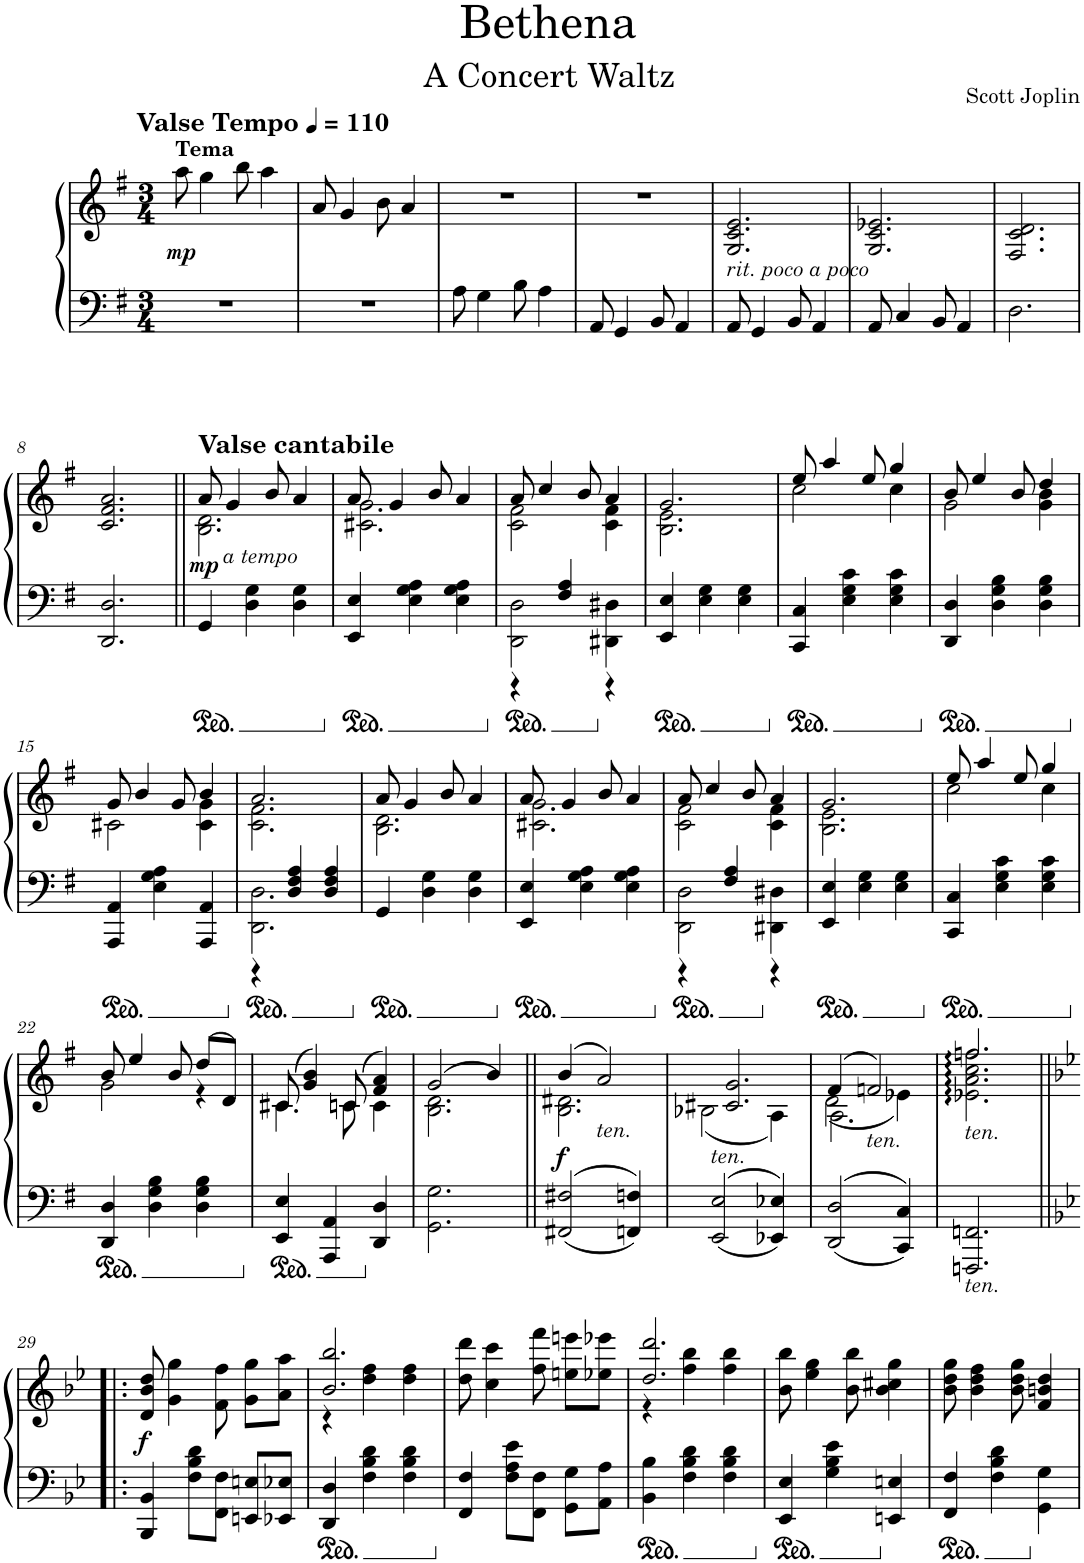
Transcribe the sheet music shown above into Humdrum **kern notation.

**kern	**kern	**dynam
*part1	*part1	*part1
*staff2	*staff1	*staff1/2
*I"Piano	*	*
*I'Pno.	*	*
*clefF4	*clefG2	*
*k[f#]	*k[f#]	*
*M3/4	*M3/4	*
*MM110	*MM110	*
=1	=1	=1
!	!LO:TX:a:B:t=Valse Tempo	!
!	!LO:TX:a:B:t=Tema	!
!	!	!LO:DY:b
2.r	8aa\	mp
.	4gg\	.
.	8bb\	.
.	4aa\	.
=2	=2	=2
2.r	8a/	.
.	4g/	.
.	8b\	.
.	4a/	.
=3	=3	=3
8A\	2.r	.
4G\	.	.
8B\	.	.
4A\	.	.
=4	=4	=4
8AA/	2.r	.
4GG/	.	.
8BB/	.	.
4AA/	.	.
=5	=5	=5
!	!LO:TX:b:i:t=rit. poco a poco	!
8AA/	2.G/ 2.c/ 2.e/	.
4GG/	.	.
8BB/	.	.
4AA/	.	.
=6	=6	=6
8AA/	2.G/ 2.c/ 2.e-X/	.
4C/	.	.
8BB/	.	.
4AA/	.	.
=7	=7	=7
2.D\	2.F#/ 2.c/ 2.d/	.
!!LO:LB:g=z
=8	=8	=8
2.DD/ 2.D/	2.c/;< 2.f#/;< 2.a/;<	.
=9||	=9||	=9||
*	*^	*
!	!LO:TX:a:B:t=Valse cantabile	!	!
!	!LO:TX:b:i:t=a tempo	!	!
!	!	!	!LO:DY:b
4GG/	8a/	2.B\ 2.d\	mp
.	4g/	.	.
4D\ 4G\	.	.	.
.	8b/	.	.
4D\ 4G\	4a/	.	.
=10	=10	=10	=10
4EE/ 4E/	8a/	2.c#X\ 2.g\	.
.	4g/	.	.
4E\ 4G\ 4A\	.	.	.
.	8b/	.	.
4E\ 4G\ 4A\	4a/	.	.
=11	=11	=11	=11
*^	*	*	*
2DD\ 2D\	4r	8a/	2c\ 2f#\	.
.	.	4cc/	.	.
.	4F#/ 4A/	.	.	.
.	.	8b/	.	.
4DD#X\ 4D#X\	4r	4a/	4c\ 4f#\	.
*v	*v	*	*	*
=12	=12	=12	=12
4EE/ 4E/	2.g/	2.B\ 2.e\	.
4E\ 4G\	.	.	.
4E\ 4G\	.	.	.
=13	=13	=13	=13
4CC/ 4C/	8ee/	2cc\	.
.	4aa/	.	.
4E\ 4G\ 4c\	.	.	.
.	8ee/	.	.
4E\ 4G\ 4c\	4gg/	4cc\	.
=14	=14	=14	=14
4DD/ 4D/	8b/	2g\	.
.	4ee/	.	.
4D\ 4G\ 4B\	.	.	.
.	8b/	.	.
4D\ 4G\ 4B\	4dd/	4g\ 4b\	.
!!LO:LB:g=z	!!
=15	=15	=15	=15
4AAA/ 4AA/	8g/	2c#X\	.
.	4b/	.	.
4E\ 4G\ 4A\	.	.	.
.	8g/	.	.
4AAA/ 4AA/	4b/	4c#\ 4g\	.
=16	=16	=16	=16
*^	*	*	*
2.DD\ 2.D\	4r	2.a/	2.c\ 2.f#\	.
.	4D/ 4F#/ 4A/	.	.	.
.	4D/ 4F#/ 4A/	.	.	.
*v	*v	*	*	*
=17	=17	=17	=17
4GG/	8a/	2.B\ 2.d\	.
.	4g/	.	.
4D\ 4G\	.	.	.
.	8b/	.	.
4D\ 4G\	4a/	.	.
=18	=18	=18	=18
4EE/ 4E/	8a/	2.c#X\ 2.g\	.
.	4g/	.	.
4E\ 4G\ 4A\	.	.	.
.	8b/	.	.
4E\ 4G\ 4A\	4a/	.	.
=19	=19	=19	=19
*^	*	*	*
2DD\ 2D\	4r	8a/	2c\ 2f#\	.
.	.	4cc/	.	.
.	4F#/ 4A/	.	.	.
.	.	8b/	.	.
4DD#X\ 4D#X\	4r	4a/	4c\ 4f#\	.
*v	*v	*	*	*
=20	=20	=20	=20
4EE/ 4E/	2.g/	2.B\ 2.e\	.
4E\ 4G\	.	.	.
4E\ 4G\	.	.	.
=21	=21	=21	=21
4CC/ 4C/	8ee/	2cc\	.
.	4aa/	.	.
4E\ 4G\ 4c\	.	.	.
.	8ee/	.	.
4E\ 4G\ 4c\	4gg/	4cc\	.
!!LO:LB:g=z	!!
=22	=22	=22	=22
4DD/ 4D/	8b/	2g\	.
.	4ee/	.	.
4D\ 4G\ 4B\	.	.	.
.	8b/	.	.
4D\ 4G\ 4B\	(>8dd/L	4r	.
.	8d/J)	.	.
=23	=23	=23	=23
!	!LO:N:head=solid	!LO:N:head=solid	!
4EE/ 4E/	(8c#X/	4.c#\	.
.	4g/ 4b/)	.	.
4AAA/ 4AA/	.	.	.
.	(8cn/	8c\	.
4DD/ 4D/	4f#/ 4a/)	4c\	.
=24	=24	=24	=24
2.GG\ 2.G\	(>2g/	2.B\ 2.d\	.
.	4b/)	.	.
=25||	=25||	=25||	=25||
!	!	!	!LO:DY:b
2FF#X/ 2F#X/	(4b/	2.B\ 2.d#X\	f
!	!LO:TX:b:i:t=ten.	!	!
.	2a/)	.	.
4FFn/ 4Fn/	.	.	.
=26	=26	=26	=26
!	!LO:TX:b:i:t=ten.	!	!
2EE/ 2E/	2.c#X/ 2.g/	(2B-X\	.
4EE-X/ 4E-X/	.	4A\)	.
=27	=27	=27	=27
*	*	*^	*
2DD/ 2D/	(4f#/	(2d\	2.A\	.
!	!LO:TX:b:i:t=ten.	!	!	!
.	2fn/)	.	.	.
4CC/ 4C/	.	4e-X\)	.	.
*	*	*v	*v	*
=28	=28	=28	=28
!	!LO:TX:b:i:t=ten.	!	!
!LO:TX:b:i:t=ten.	!	!	!
2.FFFn/ 2.FFn/	2.ffn;</	2.e-X\: 2.a\: 2.cc\: 2.ff\:	.
*	*v	*v	*
!!LO:LB:g=z
=29!|:	=29!|:	=29!|:
*k[b-e-]	*k[b-e-]	*
*	*^	*
!	!	!	!LO:DY:b
*	*v	*v	*
4BBB-/ 4BB-/	8d/ 8b-/ 8dd/	f
.	4g\ 4gg\	.
8F\ 8B-\ 8d\L	.	.
8FF\ 8F\J	8f\ 8ff\	.
8EEn/ 8En/L	8g\ 8gg\L	.
8EE-X/ 8E-X/J	8a\ 8aa\J	.
=30	=30	=30
*	*^	*
4DD/ 4D/	2.b-/ 2.bb-/	4r	.
4F\ 4B-\ 4d\	.	4dd\ 4ff\	.
4F\ 4B-\ 4d\	.	4dd\ 4ff\	.
*	*v	*v	*
=31	=31	=31
4FF/ 4F/	8dd\ 8ddd\	.
.	4cc\ 4ccc\	.
8F\ 8A\ 8e-\L	.	.
8FF\ 8F\J	8ff\ 8fff\	.
8GG\ 8G\L	8een\ 8eeen\L	.
8AA\ 8A\J	8ee-X\ 8eee-X\J	.
=32	=32	=32
*	*^	*
4BB-\ 4B-\	2.dd/ 2.ddd/	4r	.
4F\ 4B-\ 4d\	.	4ff\ 4bb-\	.
4F\ 4B-\ 4d\	.	4ff\ 4bb-\	.
*	*v	*v	*
=33	=33	=33
4EE-/ 4E-/	8b-\ 8bb-\	.
.	4ee-\ 4gg\	.
4G\ 4B-\ 4e-\	.	.
.	8b-\ 8bb-\	.
4EEn/ 4En/	4b-\ 4cc#X\ 4gg\	.
=34	=34	=34
4FF/ 4F/	8b-\ 8dd\ 8gg\	.
.	4b-\ 4dd\ 4ff\	.
4F\ 4B-\ 4d\	.	.
.	8b-\ 8dd\ 8gg\	.
4GG\ 4G\	4f/ 4bn/ 4dd/	.
=	=	=
*-	*-	*-
